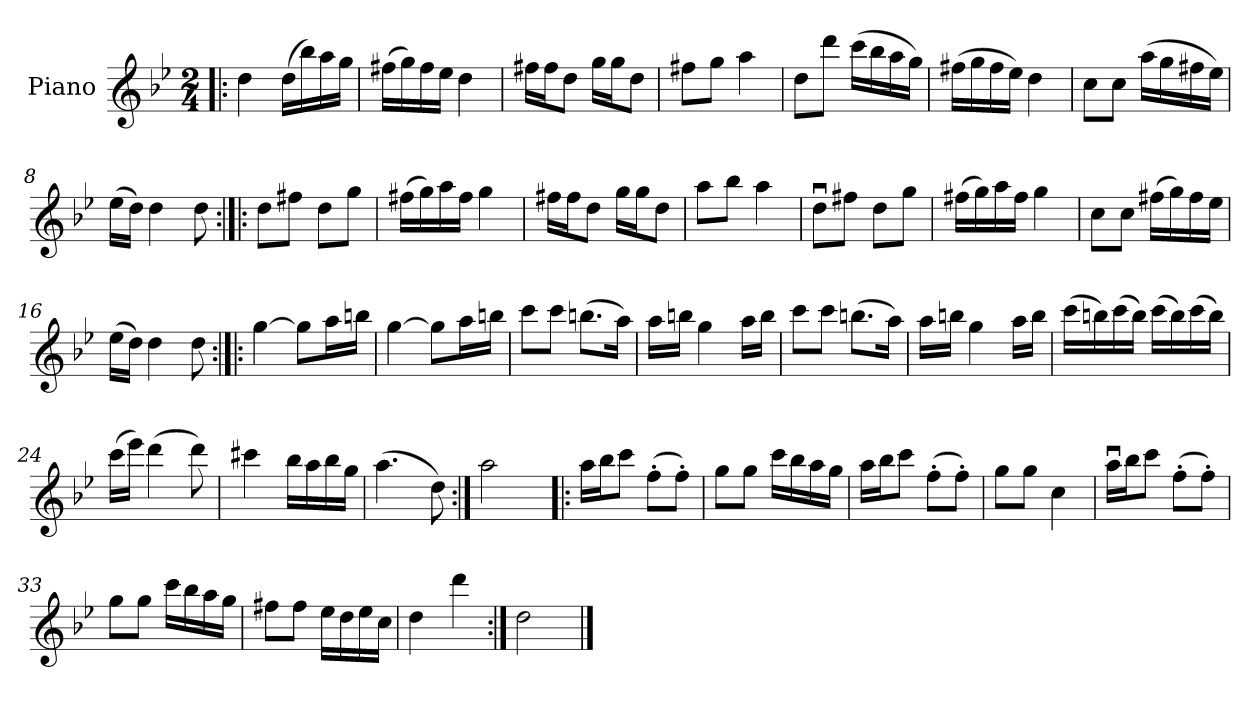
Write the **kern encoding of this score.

**kern
*part1
*staff1
*I"Piano
*I'Pno.
*clefG2
*k[b-e-]
*g:
*M2/4
=1!|:
4dd\
(>16dd\LL
16bb-\)
16aa\
16gg\JJ
=2
(>16ff#X\LL
16gg\)
16ff#\
16ee-\JJ
4dd\
=3
16ff#X\LL
16ff#\J
8dd\J
16gg\LL
16gg\J
8dd\J
=4
8ff#X\L
8gg\J
4aa\
!!LO:LB:g=z
=5
8dd\L
8ddd\J
(>16ccc\LL
16bb-\
16aa\
16gg\JJ)
=6
(>16ff#X\LL
16gg\
16ff#\
16ee-\JJ)
4dd\
=7
8cc\L
8cc\J
(>16aa\LL
16gg\
16ff#X\
16ee-\JJ)
=8
(>16ee-\LL
16dd\JJ)
4dd\
8dd\
!!LO:LB:g=z
=9:|!|:
8dd\L
8ff#X\J
8dd\L
8gg\J
=10
(>16ff#X\LL
16gg\)
16aa\
16ff#\JJ
4gg\
=11
16ff#X\LL
16ff#\J
8dd\J
16gg\LL
16gg\J
8dd\J
=12
8aa\L
8bb-\J
4aa\
=13
8ddu\L
8ff#X\J
8dd\L
8gg\J
!!LO:LB:g=z
=14
(>16ff#X\LL
16gg\)
16aa\
16ff#\JJ
4gg\
=15
8cc\L
8cc\J
(>16ff#X\LL
16gg\)
16ff#\
16ee-\JJ
=16
(>16ee-\LL
16dd\JJ)
4dd\
8dd\
=17:|!|:
[4gg\
8gg\L]
16aa\L
16bbn\JJ
=18
[4gg\
8gg\L]
16aa\L
16bbn\JJ
=19
8ccc\L
8ccc\J
(>8.bbn\L
16aa\Jk)
!!LO:LB:g=z
=20
16aa\LL
16bbn\JJ
4gg\
16aa\LL
16bb\JJ
=21
8ccc\L
8ccc\J
(>8.bbn\L
16aa\Jk)
=22
16aa\LL
16bbn\JJ
4gg\
16aa\LL
16bb\JJ
=23
(>16ccc\LL
16bbn\)
(>16ccc\
16bb\JJ)
(>16ccc\LL
16bb\)
(>16ccc\
16bb\JJ)
=24
(>16ccc\LL
16eee-\JJ)
(>4ddd\
8ddd\)
!!LO:LB:g=z
=25
4ccc#X\
16bb-\LL
16aa\
16bb-\
16gg\JJ
=26
(>4.aa\
8dd\)
=27:|!
2aa\
=28!|:
16aa\LL
16bb-\J
8ccc\J
(>8ff'\L
8ff'\J)
=29
8gg\L
8gg\J
16ccc\LL
16bb-\
16aa\
16gg\JJ
=30
16aa\LL
16bb-\J
8ccc\J
(>8ff'\L
8ff'\J)
!!LO:LB:g=z
=31
8gg\L
8gg\J
4cc\
=32
16aau\LL
16bb-\J
8ccc\J
(>8ff'\L
8ff'\J)
=33
8gg\L
8gg\J
16ccc\LL
16bb-\
16aa\
16gg\JJ
=34
8ff#X\L
8ff#\J
16ee-\LL
16dd\
16ee-\
16cc\JJ
=35
4dd\
4ddd\
=36:|!
2dd\
==
*-
